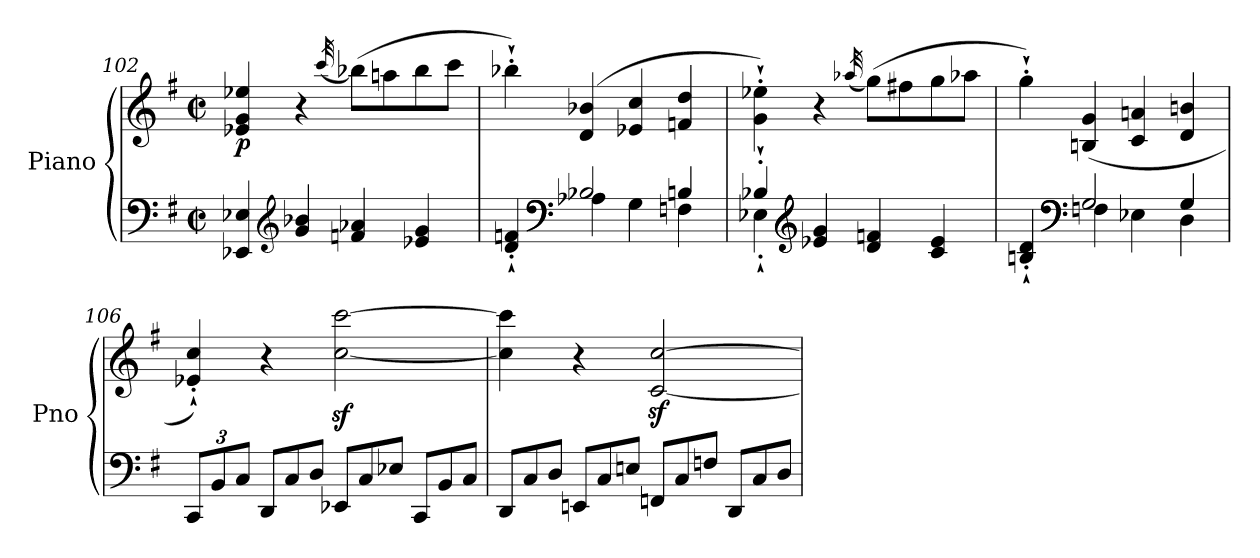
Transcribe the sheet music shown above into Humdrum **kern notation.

**kern	**kern	**dynam
*part1	*part1	*part1
*staff2	*staff1	*staff1/2
*I"Piano	*	*
*I'Pno	*	*
*clefF4	*clefG2	*
*k[f#]	*k[f#]	*
*G:	*G:	*
*M2/2	*M2/2	*
*met(c|)	*met(c|)	*
=102	=102	=102
!	!	!LO:DY:b
4EE-X/ 4E-X/	4e-X/ 4g/ 4ee-X/	p
*clefG2	*	*
4g/ 4b-X/	4r	.
.	(32qccc/	.
4fn/ 4a-X/	(8bb-X\L)	.
.	8aan\	.
4e-X/ 4g/	8bb-\	.
.	8ccc\J	.
!!LO:LB:g=z
=103	=103	=103
*^	*	*
4d/`' 4fn/`'	4ryy	4bb-X`'\)	.
*clefF4	*	*	*
2B-X/	4A-X\	(4d/ 4b-X/	.
.	4G\	4e-X/ 4cc/	.
4Bn/	4Fn\	4fn/ 4dd/	.
!!LO:LB:g=z
=104	=104	=104	=104
4B-X`'/	4E-X`'\	4g\`' 4ee-X\`')	.
*clefG2	*	*	*
4e-X/ 4g/	2.ryy	4r	.
.	.	(32qaa-X/	.
4d/ 4fn/	.	(8gg\L)	.
.	.	8ff#X\	.
4c/ 4e-/	.	8gg\	.
.	.	8aa-\J	.
=105	=105	=105	=105
4Bn/`' 4d/`'	4ryy	4gg`'\)	.
*clefF4	*	*	*
2G/	4Fn\	(4Bn/ 4g/	.
.	4E-X\	4c/ 4an/	.
4G/	4D\	4d/ 4bn/	.
*v	*v	*	*
=106	=106	=106
*Xbrackettup	*	*
12CC/L	4e-X/`' 4cc/`')	.
12BB/	.	.
12C/J	.	.
*Xtuplet	*	*
12DD/L	4r	.
12C/	.	.
12D/J	.	.
12EE-X/L	[2cc\z< [2ccc\z<	.
12C/	.	.
12E-X/J	.	.
12CC/L	.	.
12BB/	.	.
12C/J	.	.
!!LO:PB:g=z
=107	=107	=107
12DD/L	4cc\] 4ccc\]	.
12C/	.	.
12D/J	.	.
12EEn/L	4r	.
12C/	.	.
12En/J	.	.
12FFn/L	[2c/z< [2cc/z<	.
12C/	.	.
12Fn/J	.	.
12DD/L	.	.
12C/	.	.
12D/J	.	.
=	=	=
*-	*-	*-
